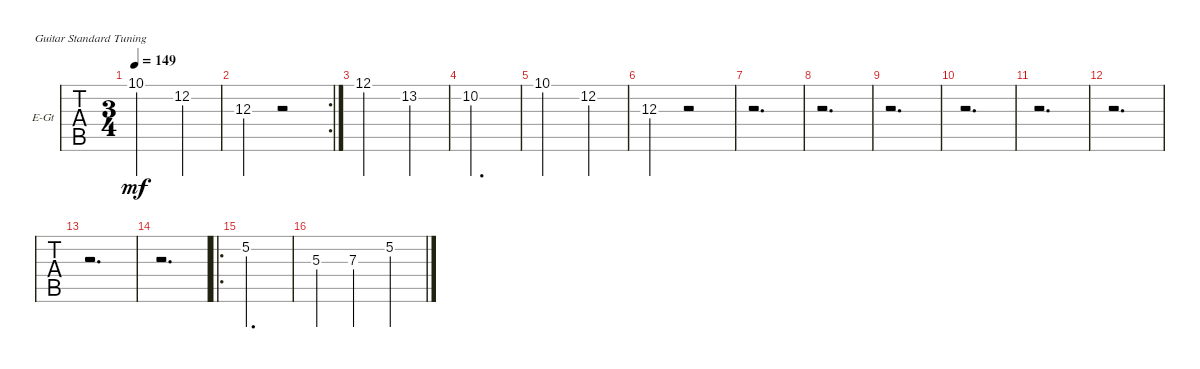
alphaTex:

\defaultSystemsLayout 4
\bracketExtendMode groupsimilarinstruments
\firstSystemTrackNameOrientation horizontal
\otherSystemsTrackNameOrientation horizontal
\chordDiagramsInScore
\track ("Guitare" "E-Gt") {instrument overdrivenguitar}
\staff {tabs}
\tuning (E4 B3 G3 D3 A2 E2)
\ts (3 4)
\tempo 149
\clef g2
\ks c
10.1.2{dy mf} 12.2.4 |
\rc 2
12.3.4 r.2 |
12.1.2 13.2.4 |
10.2.2{d} |
10.1.2 12.2.4 |
12.3.4 r.2 |
r.2{d} |
r.2{d} |
r.2{d} |
r.2{d} |
r.2{d} |
r.2{d} |
r.2{d} |
r.2{d} |
\ro
5.2.2{d} |
5.3.4 7.3.4 5.2.4
